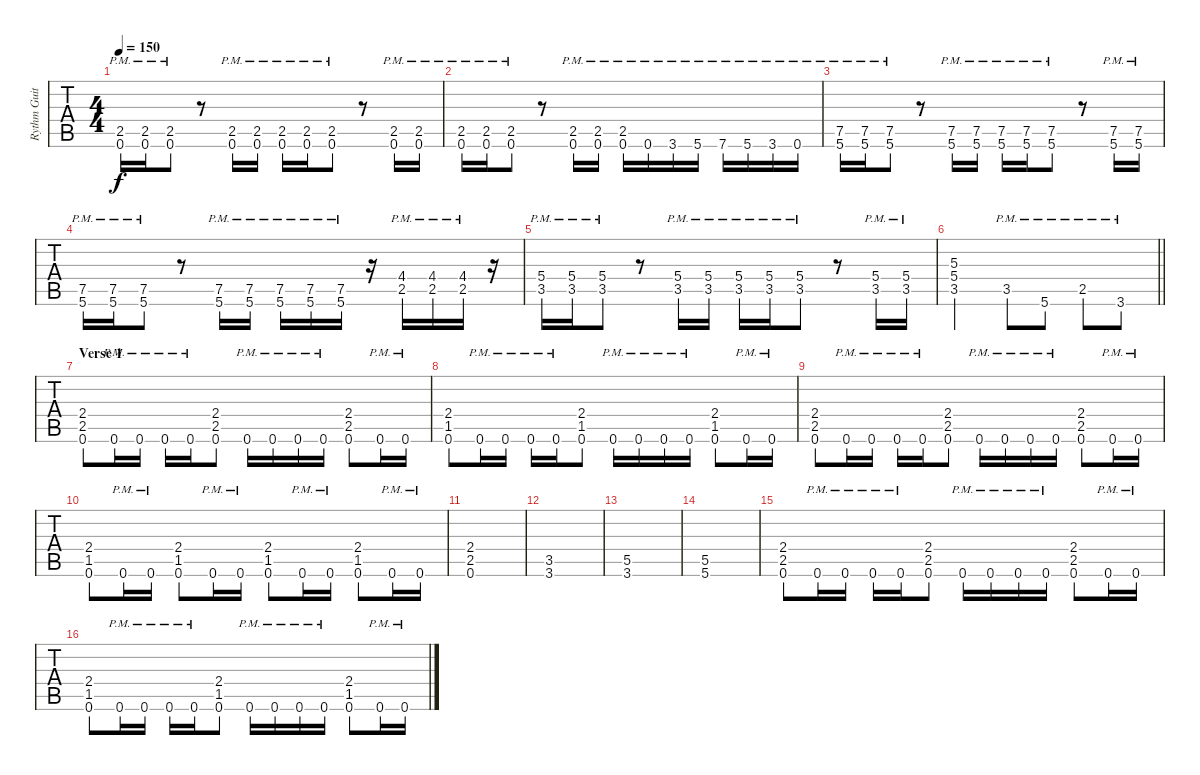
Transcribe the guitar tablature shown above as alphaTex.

\track ("Rythm Guitar (Jose A. Garrido)" "Rythm Guit") {instrument distortionguitar}
\staff {tabs}
\tuning (Eb4 Bb3 Gb3 Db3 Ab2 Eb2) {hide}
\ts (4 4)
\tempo 150
\clef g2
\ks c
(2.5{pm} 0.6{pm}).16{dy f} (2.5{pm} 0.6{pm}).16 (2.5{pm} 0.6{pm}).8 r.8 (2.5{pm} 0.6{pm}).16 (2.5{pm} 0.6{pm}).16 (2.5{pm} 0.6{pm}).16 (2.5{pm} 0.6{pm}).16 (2.5{pm} 0.6{pm}).8 r.8 (2.5{pm} 0.6{pm}).16 (2.5{pm} 0.6{pm}).16 |
(2.5{pm} 0.6{pm}).16 (2.5{pm} 0.6{pm}).16 (2.5{pm} 0.6{pm}).8 r.8 (2.5{pm} 0.6{pm}).16 (2.5{pm} 0.6{pm}).16 (2.5{pm} 0.6{pm}).16 0.6{pm}.16 3.6{pm}.16 5.6{pm}.16 7.6{pm}.16 5.6{pm}.16 3.6{pm}.16 0.6{pm}.16 |
(7.5{pm} 5.6{pm}).16 (7.5{pm} 5.6{pm}).16 (7.5{pm} 5.6{pm}).8 r.8 (7.5{pm} 5.6{pm}).16 (7.5{pm} 5.6{pm}).16 (7.5{pm} 5.6{pm}).16 (7.5{pm} 5.6{pm}).16 (7.5{pm} 5.6{pm}).8 r.8 (7.5{pm} 5.6{pm}).16 (7.5{pm} 5.6{pm}).16 |
(7.5{pm} 5.6{pm}).16 (7.5{pm} 5.6{pm}).16 (7.5{pm} 5.6{pm}).8 r.8 (7.5{pm} 5.6{pm}).16 (7.5{pm} 5.6{pm}).16 (7.5{pm} 5.6{pm}).16 (7.5{pm} 5.6{pm}).16 (7.5{pm} 5.6{pm}).16 r.16 (4.4{pm} 2.5{pm}).16 (4.4{pm} 2.5{pm}).16 (4.4{pm} 2.5{pm}).16 r.16 |
(5.4{pm} 3.5{pm}).16 (5.4{pm} 3.5{pm}).16 (5.4{pm} 3.5{pm}).8 r.8 (5.4{pm} 3.5{pm}).16 (5.4{pm} 3.5{pm}).16 (5.4{pm} 3.5{pm}).16 (5.4{pm} 3.5{pm}).16 (5.4{pm} 3.5{pm}).8 r.8 (5.4{pm} 3.5{pm}).16 (5.4{pm} 3.5{pm}).16 |
\barLineRight lightlight
(5.3 5.4 3.5).2 3.5{pm}.8 5.6{pm}.8 2.5{pm}.8 3.6{pm}.8 |
\section ("" "Verse 1")
(2.4 2.5 0.6).8 0.6{pm}.16 0.6{pm}.16 0.6{pm}.16 0.6{pm}.16 (2.4 2.5 0.6).8 0.6{pm}.16 0.6{pm}.16 0.6{pm}.16 0.6{pm}.16 (2.4 2.5 0.6).8 0.6{pm}.16 0.6{pm}.16 |
(2.4 1.5 0.6).8 0.6{pm}.16 0.6{pm}.16 0.6{pm}.16 0.6{pm}.16 (2.4 1.5 0.6).8 0.6{pm}.16 0.6{pm}.16 0.6{pm}.16 0.6{pm}.16 (2.4 1.5 0.6).8 0.6{pm}.16 0.6{pm}.16 |
(2.4 2.5 0.6).8 0.6{pm}.16 0.6{pm}.16 0.6{pm}.16 0.6{pm}.16 (2.4 2.5 0.6).8 0.6{pm}.16 0.6{pm}.16 0.6{pm}.16 0.6{pm}.16 (2.4 2.5 0.6).8 0.6{pm}.16 0.6{pm}.16 |
(2.4 1.5 0.6).8 0.6{pm}.16 0.6{pm}.16 (2.4 1.5 0.6).8 0.6{pm}.16 0.6{pm}.16 (2.4 1.5 0.6).8 0.6{pm}.16 0.6{pm}.16 (2.4 1.5 0.6).8 0.6{pm}.16 0.6{pm}.16 |
(2.4 2.5 0.6).1 |
(3.5 3.6).1 |
(5.5 3.6).1 |
(5.5 5.6).1 |
(2.4 2.5 0.6).8 0.6{pm}.16 0.6{pm}.16 0.6{pm}.16 0.6{pm}.16 (2.4 2.5 0.6).8 0.6{pm}.16 0.6{pm}.16 0.6{pm}.16 0.6{pm}.16 (2.4 2.5 0.6).8 0.6{pm}.16 0.6{pm}.16 |
(2.4 1.5 0.6).8 0.6{pm}.16 0.6{pm}.16 0.6{pm}.16 0.6{pm}.16 (2.4 1.5 0.6).8 0.6{pm}.16 0.6{pm}.16 0.6{pm}.16 0.6{pm}.16 (2.4 1.5 0.6).8 0.6{pm}.16 0.6{pm}.16
